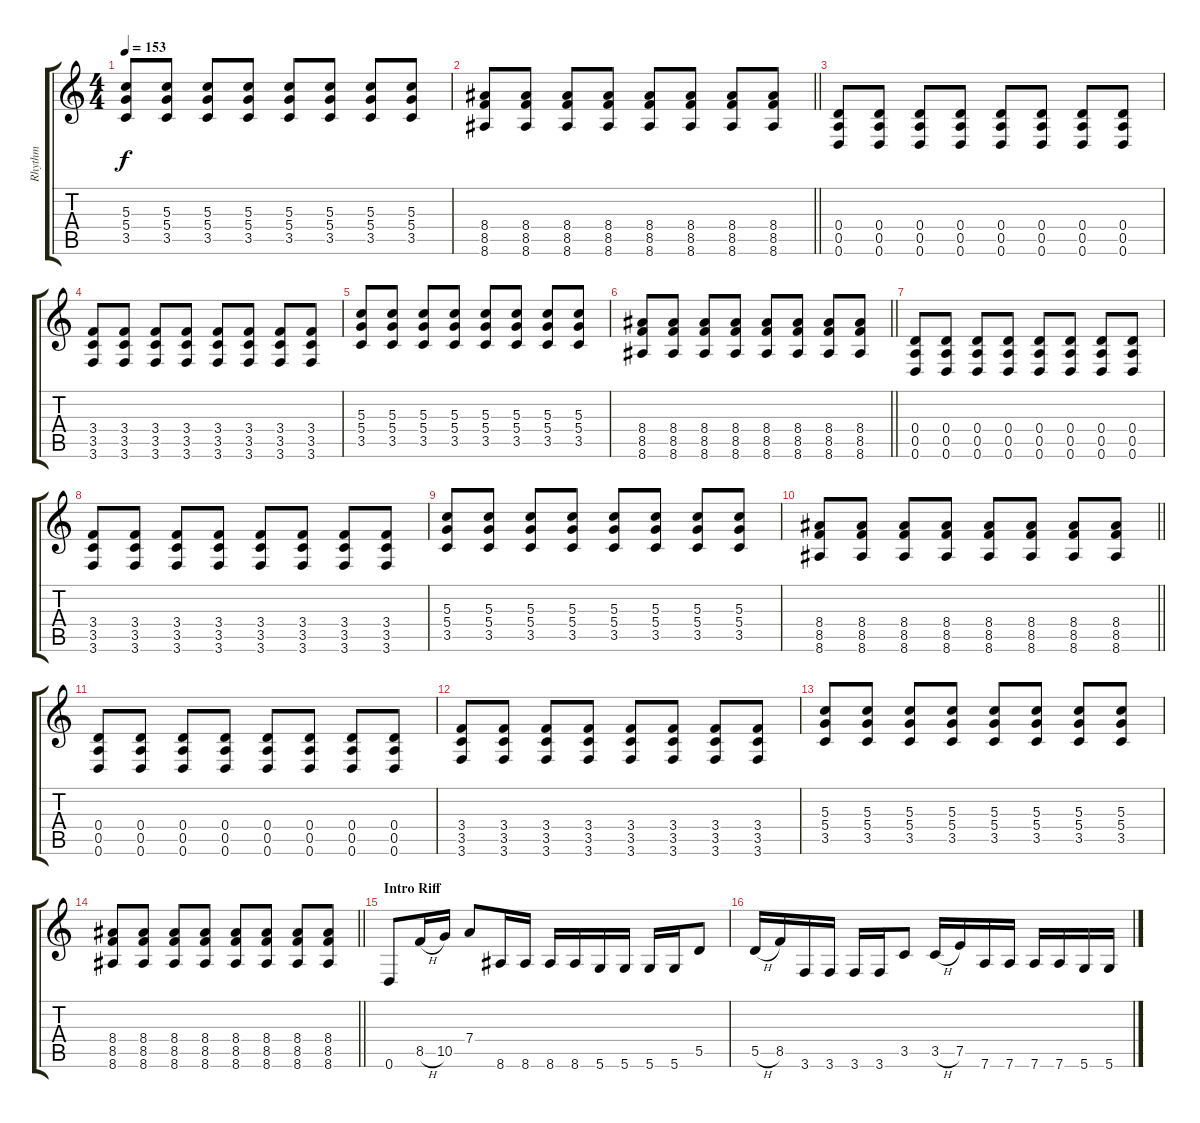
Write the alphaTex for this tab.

\track ("Rhythm" "Rhythm") {instrument distortionguitar}
\staff {score tabs}
\tuning (E4 B3 G3 D3 A2 D2) {hide}
\ts (4 4)
\tempo 153
\clef g2
\ks c
(5.3 5.4 3.5).8{dy f} (5.3 5.4 3.5).8 (5.3 5.4 3.5).8 (5.3 5.4 3.5).8 (5.3 5.4 3.5).8 (5.3 5.4 3.5).8 (5.3 5.4 3.5).8 (5.3 5.4 3.5).8 |
\barLineRight lightlight
(8.4 8.5 8.6).8 (8.4 8.5 8.6).8 (8.4 8.5 8.6).8 (8.4 8.5 8.6).8 (8.4 8.5 8.6).8 (8.4 8.5 8.6).8 (8.4 8.5 8.6).8 (8.4 8.5 8.6).8 |
(0.4 0.5 0.6).8 (0.4 0.5 0.6).8 (0.4 0.5 0.6).8 (0.4 0.5 0.6).8 (0.4 0.5 0.6).8 (0.4 0.5 0.6).8 (0.4 0.5 0.6).8 (0.4 0.5 0.6).8 |
(3.4 3.5 3.6).8 (3.4 3.5 3.6).8 (3.4 3.5 3.6).8 (3.4 3.5 3.6).8 (3.4 3.5 3.6).8 (3.4 3.5 3.6).8 (3.4 3.5 3.6).8 (3.4 3.5 3.6).8 |
(5.3 5.4 3.5).8 (5.3 5.4 3.5).8 (5.3 5.4 3.5).8 (5.3 5.4 3.5).8 (5.3 5.4 3.5).8 (5.3 5.4 3.5).8 (5.3 5.4 3.5).8 (5.3 5.4 3.5).8 |
\barLineRight lightlight
(8.4 8.5 8.6).8 (8.4 8.5 8.6).8 (8.4 8.5 8.6).8 (8.4 8.5 8.6).8 (8.4 8.5 8.6).8 (8.4 8.5 8.6).8 (8.4 8.5 8.6).8 (8.4 8.5 8.6).8 |
(0.4 0.5 0.6).8 (0.4 0.5 0.6).8 (0.4 0.5 0.6).8 (0.4 0.5 0.6).8 (0.4 0.5 0.6).8 (0.4 0.5 0.6).8 (0.4 0.5 0.6).8 (0.4 0.5 0.6).8 |
(3.4 3.5 3.6).8 (3.4 3.5 3.6).8 (3.4 3.5 3.6).8 (3.4 3.5 3.6).8 (3.4 3.5 3.6).8 (3.4 3.5 3.6).8 (3.4 3.5 3.6).8 (3.4 3.5 3.6).8 |
(5.3 5.4 3.5).8 (5.3 5.4 3.5).8 (5.3 5.4 3.5).8 (5.3 5.4 3.5).8 (5.3 5.4 3.5).8 (5.3 5.4 3.5).8 (5.3 5.4 3.5).8 (5.3 5.4 3.5).8 |
\barLineRight lightlight
(8.4 8.5 8.6).8 (8.4 8.5 8.6).8 (8.4 8.5 8.6).8 (8.4 8.5 8.6).8 (8.4 8.5 8.6).8 (8.4 8.5 8.6).8 (8.4 8.5 8.6).8 (8.4 8.5 8.6).8 |
(0.4 0.5 0.6).8 (0.4 0.5 0.6).8 (0.4 0.5 0.6).8 (0.4 0.5 0.6).8 (0.4 0.5 0.6).8 (0.4 0.5 0.6).8 (0.4 0.5 0.6).8 (0.4 0.5 0.6).8 |
(3.4 3.5 3.6).8 (3.4 3.5 3.6).8 (3.4 3.5 3.6).8 (3.4 3.5 3.6).8 (3.4 3.5 3.6).8 (3.4 3.5 3.6).8 (3.4 3.5 3.6).8 (3.4 3.5 3.6).8 |
(5.3 5.4 3.5).8 (5.3 5.4 3.5).8 (5.3 5.4 3.5).8 (5.3 5.4 3.5).8 (5.3 5.4 3.5).8 (5.3 5.4 3.5).8 (5.3 5.4 3.5).8 (5.3 5.4 3.5).8 |
\barLineRight lightlight
(8.4 8.5 8.6).8 (8.4 8.5 8.6).8 (8.4 8.5 8.6).8 (8.4 8.5 8.6).8 (8.4 8.5 8.6).8 (8.4 8.5 8.6).8 (8.4 8.5 8.6).8 (8.4 8.5 8.6).8 |
\section ("" "Intro Riff")
0.6.8 8.5{h}.16 10.5.16 7.4.8 8.6.16 8.6.16 8.6.16 8.6.16 5.6.16 5.6.16 5.6.16 5.6.16 5.5.8 |
5.5{h}.16 8.5.16 3.6.16 3.6.16 3.6.16 3.6.16 3.5.8 3.5{h}.16 7.5.16 7.6.16 7.6.16 7.6.16 7.6.16 5.6.16 5.6.16
